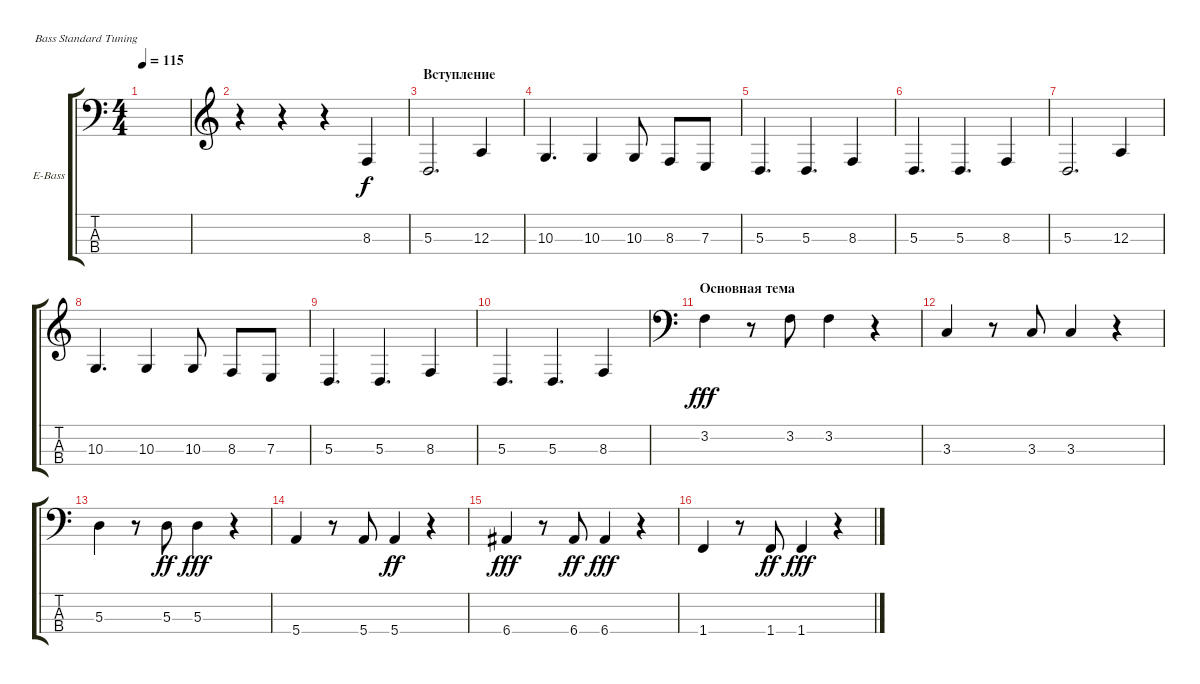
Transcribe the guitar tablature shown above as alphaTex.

\defaultSystemsLayout 4
\bracketExtendMode groupsimilarinstruments
\firstSystemTrackNameOrientation horizontal
\otherSystemsTrackNameOrientation horizontal
\track ("A.Aндреев Бас" "E-Bass") {instrument electricbassfinger}
\staff {score tabs}
\tuning (G2 D2 A1 E1)
\ts (4 4)
\tempo 115
\clef f4
\ks c
|
\clef g2
r.4 r.4 r.4 8.3.4 |
\section ("" "Вступление")
\scale
0.485477 5.3.2{d} 12.3.4 |
\scale
0.257261 10.3.4{d} 10.3.4 10.3.8 8.3.8 7.3.8 |
\scale
0.257261 5.3.4{d} 5.3.4{d} 8.3.4 |
\scale
0.333333 5.3.4{d} 5.3.4{d} 8.3.4 |
\scale
0.333333 5.3.2{d} 12.3.4 |
\scale
0.333333 10.3.4{d} 10.3.4 10.3.8 8.3.8 7.3.8 |
\scale
0.333333 5.3.4{d} 5.3.4{d} 8.3.4 |
\scale
0.333333 5.3.4{d} 5.3.4{d} 8.3.4 |
\section ("" "Основная тема")
\clef f4
\scale
0.333333 3.2.4{dy fff} r.8 3.2.8 3.2.4 r.4 |
\scale
0.333333 3.3.4 r.8 3.3.8 3.3.4 r.4 |
\scale
0.333333 5.3.4 r.8 5.3.8{dy ff} 5.3.4{dy fff} r.4 |
\scale
0.333333 5.4.4 r.8 5.4.8 5.4.4{dy ff} r.4 |
\scale
0.333333 6.4.4{dy fff} r.8 6.4.8{dy ff} 6.4.4{dy fff} r.4 |
1.4.4 r.8 1.4.8{dy ff} 1.4.4{dy fff} r.4
